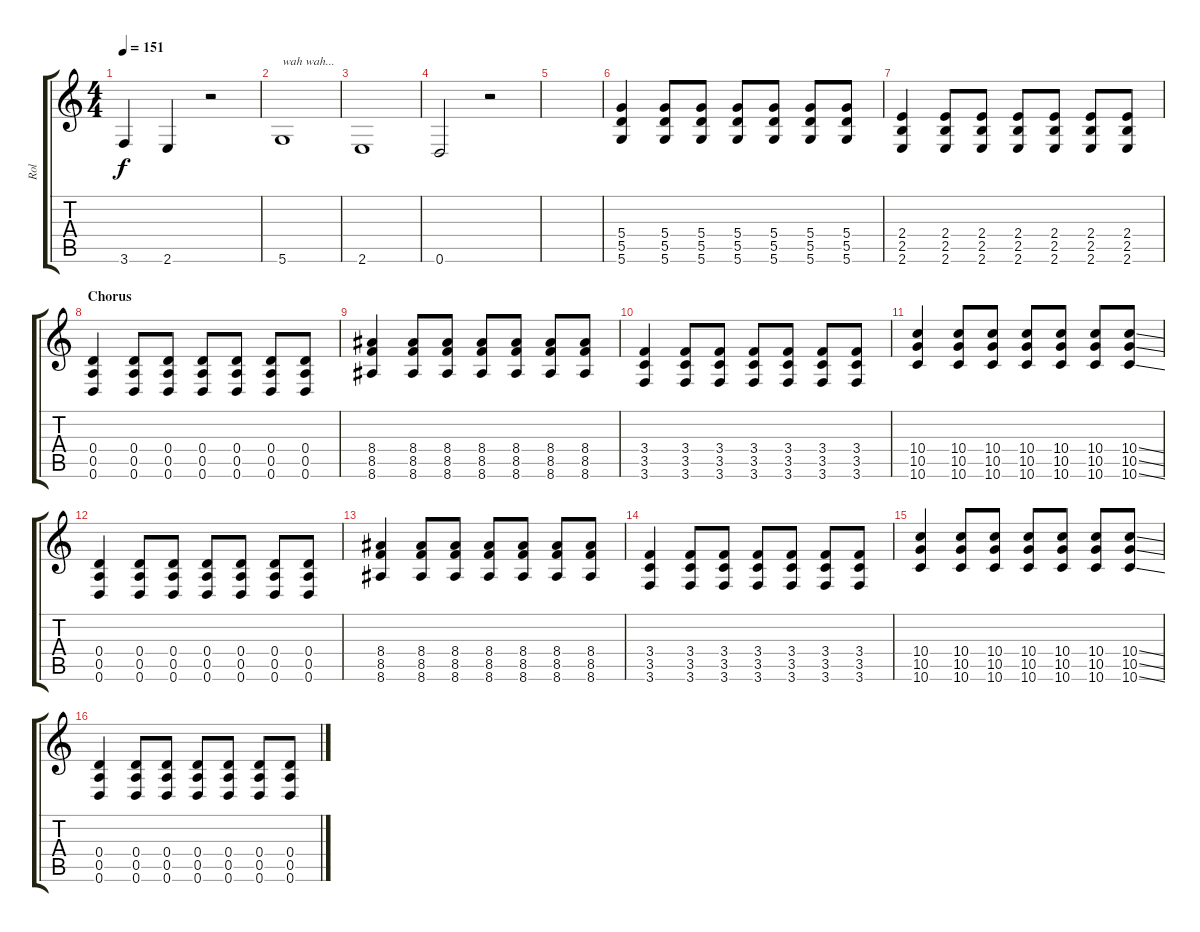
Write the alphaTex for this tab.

\track ("Rol" "Rol") {instrument overdrivenguitar}
\staff {score tabs}
\tuning (E4 B3 G3 D3 A2 D2) {hide}
\ts (4 4)
\tempo 151
\clef g2
\ks c
3.6{t}.4{dy f} 2.6.4 r.2 |
5.6.1{txt "wah wah..."} |
2.6.1 |
0.6.2 r.2 |
|
(5.4 5.5 5.6).4 (5.4 5.5 5.6).8 (5.4 5.5 5.6).8 (5.4 5.5 5.6).8 (5.4 5.5 5.6).8 (5.4 5.5 5.6).8 (5.4 5.5 5.6).8 |
(2.4 2.5 2.6).4 (2.4 2.5 2.6).8 (2.4 2.5 2.6).8 (2.4 2.5 2.6).8 (2.4 2.5 2.6).8 (2.4 2.5 2.6).8 (2.4 2.5 2.6).8 |
\section ("" "Chorus")
(0.4 0.5 0.6).4 (0.4 0.5 0.6).8 (0.4 0.5 0.6).8 (0.4 0.5 0.6).8 (0.4 0.5 0.6).8 (0.4 0.5 0.6).8 (0.4 0.5 0.6).8 |
(8.4 8.5 8.6).4 (8.4 8.5 8.6).8 (8.4 8.5 8.6).8 (8.4 8.5 8.6).8 (8.4 8.5 8.6).8 (8.4 8.5 8.6).8 (8.4 8.5 8.6).8 |
(3.4 3.5 3.6).4 (3.4 3.5 3.6).8 (3.4 3.5 3.6).8 (3.4 3.5 3.6).8 (3.4 3.5 3.6).8 (3.4 3.5 3.6).8 (3.4 3.5 3.6).8 |
(10.4 10.5 10.6).4 (10.4 10.5 10.6).8 (10.4 10.5 10.6).8 (10.4 10.5 10.6).8 (10.4 10.5 10.6).8 (10.4 10.5 10.6).8 (10.4{ss} 10.5{ss} 10.6{ss}).8 |
(0.4 0.5 0.6).4 (0.4 0.5 0.6).8 (0.4 0.5 0.6).8 (0.4 0.5 0.6).8 (0.4 0.5 0.6).8 (0.4 0.5 0.6).8 (0.4 0.5 0.6).8 |
(8.4 8.5 8.6).4 (8.4 8.5 8.6).8 (8.4 8.5 8.6).8 (8.4 8.5 8.6).8 (8.4 8.5 8.6).8 (8.4 8.5 8.6).8 (8.4 8.5 8.6).8 |
(3.4 3.5 3.6).4 (3.4 3.5 3.6).8 (3.4 3.5 3.6).8 (3.4 3.5 3.6).8 (3.4 3.5 3.6).8 (3.4 3.5 3.6).8 (3.4 3.5 3.6).8 |
(10.4 10.5 10.6).4 (10.4 10.5 10.6).8 (10.4 10.5 10.6).8 (10.4 10.5 10.6).8 (10.4 10.5 10.6).8 (10.4 10.5 10.6).8 (10.4{ss} 10.5{ss} 10.6{ss}).8 |
(0.4 0.5 0.6).4 (0.4 0.5 0.6).8 (0.4 0.5 0.6).8 (0.4 0.5 0.6).8 (0.4 0.5 0.6).8 (0.4 0.5 0.6).8 (0.4 0.5 0.6).8
